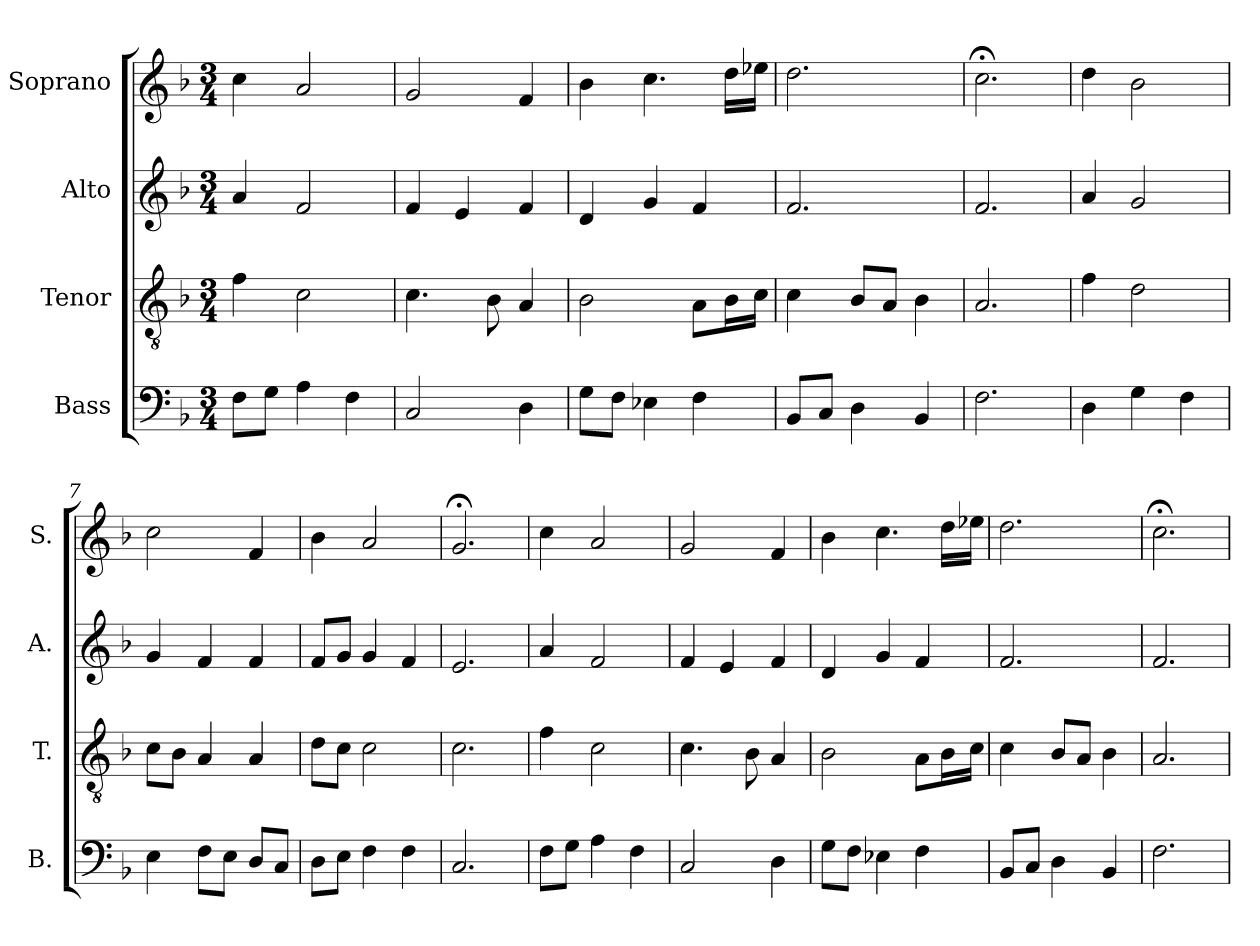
**kern	**kern	**kern	**kern
*part4	*part3	*part2	*part1
*staff4	*staff3	*staff2	*staff1
*I"Bass	*I"Tenor	*I"Alto	*I"Soprano
*I'B.	*I'T.	*I'A.	*I'S.
*clefF4	*clefGv2	*clefG2	*clefG2
*k[b-]	*k[b-]	*k[b-]	*k[b-]
*F:	*F:	*F:	*F:
*M3/4	*M3/4	*M3/4	*M3/4
*MM96	*MM96	*MM96	*MM96
=1	=1	=1	=1
8F\L	4f\	4a/	4cc\
8G\J	.	.	.
4A\	2c\	2f/	2a/
4F\	.	.	.
=2	=2	=2	=2
2C/	4.c\	4f/	2g/
.	.	4e/	.
.	8B-\	.	.
4D\	4A/	4f/	4f/
=3	=3	=3	=3
8G\L	2B-\	4d/	4b-\
8F\J	.	.	.
4E-X\	.	4g/	4.cc\
4F\	8A\L	4f/	.
.	16B-\L	.	16dd\LL
.	16c\JJ	.	16ee-X\JJ
=4	=4	=4	=4
8BB-/L	4c\	2.f/	2.dd\
8C/J	.	.	.
4D\	8B-/L	.	.
.	8A/J	.	.
4BB-/	4B-\	.	.
=5	=5	=5	=5
2.F\	2.A/	2.f/	2.cc;<\
=6	=6	=6	=6
4D\	4f\	4a/	4dd\
4G\	2d\	2g/	2b-\
4F\	.	.	.
=7	=7	=7	=7
4E\	8c\L	4g/	2cc\
.	8B-\J	.	.
8F\L	4A/	4f/	.
8E\J	.	.	.
8D/L	4A/	4f/	4f/
8C/J	.	.	.
!!LO:LB:g=z
=8	=8	=8	=8
8D\L	8d\L	8f/L	4b-\
8E\J	8c\J	8g/J	.
4F\	2c\	4g/	2a/
4F\	.	4f/	.
=9	=9	=9	=9
2.C/	2.c\	2.e/	2.g;</
=10	=10	=10	=10
8F\L	4f\	4a/	4cc\
8G\J	.	.	.
4A\	2c\	2f/	2a/
4F\	.	.	.
=11	=11	=11	=11
2C/	4.c\	4f/	2g/
.	.	4e/	.
.	8B-\	.	.
4D\	4A/	4f/	4f/
=12	=12	=12	=12
8G\L	2B-\	4d/	4b-\
8F\J	.	.	.
4E-X\	.	4g/	4.cc\
4F\	8A\L	4f/	.
.	16B-\L	.	16dd\LL
.	16c\JJ	.	16ee-X\JJ
=13	=13	=13	=13
8BB-/L	4c\	2.f/	2.dd\
8C/J	.	.	.
4D\	8B-/L	.	.
.	8A/J	.	.
4BB-/	4B-\	.	.
=14	=14	=14	=14
2.F\	2.A/	2.f/	2.cc;<\
=	=	=	=
*-	*-	*-	*-
